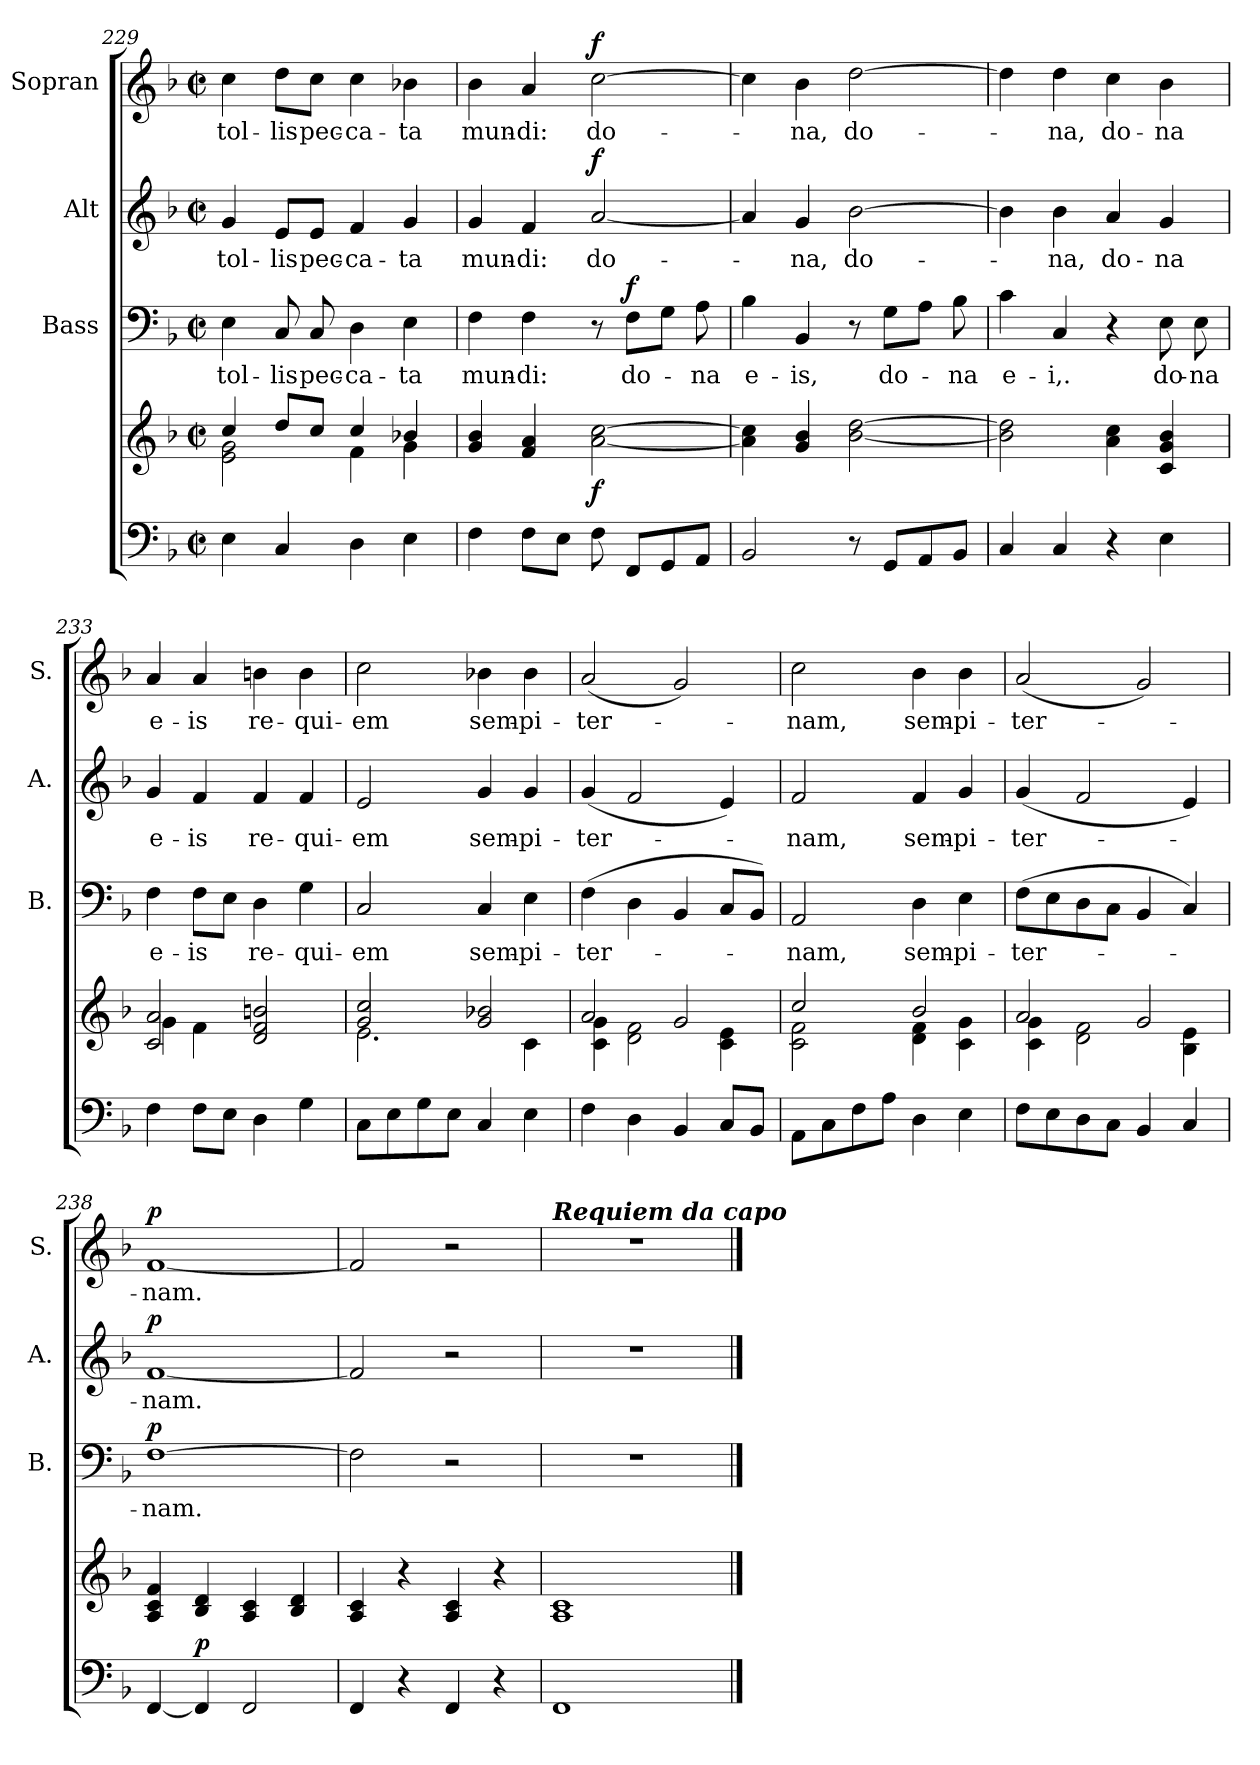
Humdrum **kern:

**kern	**kern	**dynam	**kern	**text	**dynam	**kern	**text	**dynam	**kern	**text	**dynam
*part4	*part4	*part4	*part3	*part3	*part3	*part2	*part2	*part2	*part1	*part1	*part1
*staff5	*staff4	*staff4/5	*staff3	*staff3	*staff3	*staff2	*staff2	*staff2	*staff1	*staff1	*staff1
*	*	*	*I"Bass	*	*	*I"Alt	*	*	*I"Sopran	*	*
*	*	*	*I'B.	*	*	*I'A.	*	*	*I'S.	*	*
*clefF4	*clefG2	*	*clefF4	*	*	*clefG2	*	*	*clefG2	*	*
*k[b-]	*k[b-]	*	*k[b-]	*	*	*k[b-]	*	*	*k[b-]	*	*
*F:	*F:	*	*F:	*	*	*F:	*	*	*F:	*	*
*M2/2	*M2/2	*	*M2/2	*	*	*M2/2	*	*	*M2/2	*	*
*met(c|)	*met(c|)	*	*met(c|)	*	*	*met(c|)	*	*	*met(c|)	*	*
=229	=229	=229	=229	=229	=229	=229	=229	=229	=229	=229	=229
*	*^	*	*	*	*	*	*	*	*	*	*
!	!	!	!	!	!LO:LY:b	!	!	!LO:LY:b	!	!	!LO:LY:b	!
4E\	4cc/	2e\ 2g\	.	4E\	tol-	.	4g/	tol-	.	4cc\	tol-	.
!	!	!	!	!	!LO:LY:b	!	!	!LO:LY:b	!	!	!LO:LY:b	!
4C/	8dd/L	.	.	8C/	-lis	.	8e/L	-lis	.	8dd\L	-lis	.
!	!	!	!	!	!LO:LY:b	!	!	!LO:LY:b	!	!	!LO:LY:b	!
.	8cc/J	.	.	8C/	pec-	.	8e/J	pec-	.	8cc\J	pec-	.
!	!	!	!	!	!LO:LY:b	!	!	!LO:LY:b	!	!	!LO:LY:b	!
4D\	4cc/	4f\	.	4D\	-ca-	.	4f/	-ca-	.	4cc\	-ca-	.
!	!	!	!	!	!LO:LY:b	!	!	!LO:LY:b	!	!	!LO:LY:b	!
4E\	4b-X/	4g\	.	4E\	-ta	.	4g/	-ta	.	4b-X\	-ta	.
!!LO:LB:g=z
=230	=230	=230	=230	=230	=230	=230	=230	=230	=230	=230	=230	=230
!	!	!	!	!	!LO:LY:b	!	!	!LO:LY:b	!	!	!LO:LY:b	!
*	*v	*v	*	*	*	*	*	*	*	*	*	*
4F\	4g/ 4b-/	.	4F\	mun-	.	4g/	mun-	.	4b-\	mun-	.
!	!	!	!	!LO:LY:b	!	!	!LO:LY:b	!	!	!LO:LY:b	!
8F\L	4f/ 4a/	.	4F\	-di:	.	4f/	-di:	.	4a/	-di:	.
8E\J	.	.	.	.	.	.	.	.	.	.	.
!	!	!LO:DY:b	!	!	!	!	!LO:LY:b	!LO:DY:a	!	!LO:LY:b	!LO:DY:a
8F\	[2a\ [2cc\	f	8r	.	.	[2a/	do-	f	[2cc\	do-	f
!	!	!	!	!LO:LY:b	!LO:DY:a	!	!	!	!	!	!
8FF/L	.	.	8F\L	do-	f	.	.	.	.	.	.
8GG/	.	.	8G\J	.	.	.	.	.	.	.	.
!	!	!	!	!LO:LY:b	!	!	!	!	!	!	!
8AA/J	.	.	8A\	-na	.	.	.	.	.	.	.
=231	=231	=231	=231	=231	=231	=231	=231	=231	=231	=231	=231
!	!	!	!	!LO:LY:b	!	!	!	!	!	!	!
2BB-/	4a\] 4cc\]	.	4B-\	e-	.	4a/]	.	.	4cc\]	.	.
!	!	!	!	!LO:LY:b	!	!	!LO:LY:b	!	!	!LO:LY:b	!
.	4g/ 4b-/	.	4BB-/	-is,	.	4g/	-na,	.	4b-\	-na,	.
!	!	!	!	!	!	!	!LO:LY:b	!	!	!LO:LY:b	!
8r	[2b-\ [2dd\	.	8r	.	.	[2b-\	do-	.	[2dd\	do-	.
!	!	!	!	!LO:LY:b	!	!	!	!	!	!	!
8GG/L	.	.	8G\L	do-	.	.	.	.	.	.	.
8AA/	.	.	8A\J	.	.	.	.	.	.	.	.
!	!	!	!	!LO:LY:b	!	!	!	!	!	!	!
8BB-/J	.	.	8B-\	-na	.	.	.	.	.	.	.
=232	=232	=232	=232	=232	=232	=232	=232	=232	=232	=232	=232
!	!	!	!	!LO:LY:b	!	!	!	!	!	!	!
4C/	2b-\] 2dd\]	.	4c\	e-	.	4b-\]	.	.	4dd\]	.	.
!	!	!	!	!LO:LY:b	!	!	!LO:LY:b	!	!	!LO:LY:b	!
4C/	.	.	4C/	-i,.	.	4b-\	-na,	.	4dd\	-na,	.
!	!	!	!	!	!	!	!LO:LY:b	!	!	!LO:LY:b	!
4r	4a\ 4cc\	.	4r	.	.	4a/	do-	.	4cc\	do-	.
!	!	!	!	!LO:LY:b	!	!	!LO:LY:b	!	!	!LO:LY:b	!
4E\	4c/ 4g/ 4b-/	.	8E\	do-	.	4g/	-na	.	4b-\	-na	.
!	!	!	!	!LO:LY:b	!	!	!	!	!	!	!
.	.	.	8E\	-na	.	.	.	.	.	.	.
=233	=233	=233	=233	=233	=233	=233	=233	=233	=233	=233	=233
*	*^	*	*	*	*	*	*	*	*	*	*
!	!	!	!	!	!LO:LY:b	!	!	!LO:LY:b	!	!	!LO:LY:b	!
4F\	2c/ 2a/	4g\	.	4F\	e-	.	4g/	e-	.	4a/	e-	.
!	!	!	!	!	!LO:LY:b	!	!	!LO:LY:b	!	!	!LO:LY:b	!
8F\L	.	4f\	.	8F\L	-is	.	4f/	-is	.	4a/	-is	.
8E\J	.	.	.	8E\J	.	.	.	.	.	.	.	.
!	!	!	!	!	!LO:LY:b	!	!	!LO:LY:b	!	!	!LO:LY:b	!
4D\	2d/ 2f/ 2bn/	2ryy	.	4D\	re-	.	4f/	re-	.	4bn\	re-	.
!	!	!	!	!	!LO:LY:b	!	!	!LO:LY:b	!	!	!LO:LY:b	!
4G\	.	.	.	4G\	-qui-	.	4f/	-qui-	.	4b\	-qui-	.
=234	=234	=234	=234	=234	=234	=234	=234	=234	=234	=234	=234	=234
!	!	!	!	!	!LO:LY:b	!	!	!LO:LY:b	!	!	!LO:LY:b	!
8C\L	2g/ 2cc/	2.e\	.	2C/	-em	.	2e/	-em	.	2cc\	-em	.
8E\	.	.	.	.	.	.	.	.	.	.	.	.
8G\	.	.	.	.	.	.	.	.	.	.	.	.
8E\J	.	.	.	.	.	.	.	.	.	.	.	.
!	!	!	!	!	!LO:LY:b	!	!	!LO:LY:b	!	!	!LO:LY:b	!
4C/	2g/ 2b-X/	.	.	4C/	sem-	.	4g/	sem-	.	4b-X\	sem-	.
!	!	!	!	!	!LO:LY:b	!	!	!LO:LY:b	!	!	!LO:LY:b	!
4E\	.	4c\	.	4E\	-pi-	.	4g/	-pi-	.	4b-\	-pi-	.
!!LO:LB:g=z
=235	=235	=235	=235	=235	=235	=235	=235	=235	=235	=235	=235	=235
!	!	!	!	!	!LO:LY:b	!	!	!LO:LY:b	!	!	!LO:LY:b	!
4F\	2a/	4c\ 4g\	.	(>4F\	-ter-	.	(<4g/	-ter-	.	(<2a/	-ter-	.
4D\	.	2d\ 2f\	.	4D\	.	.	2f/	.	.	.	.	.
4BB-/	2g/	.	.	4BB-/	.	.	.	.	.	2g/)	.	.
8C/L	.	4c\ 4e\	.	8C/L	.	.	4e/)	.	.	.	.	.
8BB-/J	.	.	.	8BB-/J)	.	.	.	.	.	.	.	.
=236	=236	=236	=236	=236	=236	=236	=236	=236	=236	=236	=236	=236
!	!	!	!	!	!LO:LY:b	!	!	!LO:LY:b	!	!	!LO:LY:b	!
8AA\L	2cc/	2c\ 2f\	.	2AA/	-nam,	.	2f/	-nam,	.	2cc\	-nam,	.
8C\	.	.	.	.	.	.	.	.	.	.	.	.
8F\	.	.	.	.	.	.	.	.	.	.	.	.
8A\J	.	.	.	.	.	.	.	.	.	.	.	.
!	!	!	!	!	!LO:LY:b	!	!	!LO:LY:b	!	!	!LO:LY:b	!
4D\	2b-/	4d\ 4f\	.	4D\	sem-	.	4f/	sem-	.	4b-\	sem-	.
!	!	!	!	!	!LO:LY:b	!	!	!LO:LY:b	!	!	!LO:LY:b	!
4E\	.	4c\ 4g\	.	4E\	-pi-	.	4g/	-pi-	.	4b-\	-pi-	.
=237	=237	=237	=237	=237	=237	=237	=237	=237	=237	=237	=237	=237
!	!	!	!	!	!LO:LY:b	!	!	!LO:LY:b	!	!	!LO:LY:b	!
8F\L	2a/	4c\ 4g\	.	(>8F\L	-ter-	.	(<4g/	-ter-	.	(<2a/	-ter-	.
8E\	.	.	.	8E\	.	.	.	.	.	.	.	.
8D\	.	2d\ 2f\	.	8D\	.	.	2f/	.	.	.	.	.
8C\J	.	.	.	8C\J	.	.	.	.	.	.	.	.
4BB-/	2g/	.	.	4BB-/	.	.	.	.	.	2g/)	.	.
4C/	.	4B-\ 4e\	.	4C/)	.	.	4e/)	.	.	.	.	.
=238	=238	=238	=238	=238	=238	=238	=238	=238	=238	=238	=238	=238
!	!	!	!	!	!LO:LY:b	!LO:DY:a	!	!LO:LY:b	!LO:DY:a	!	!LO:LY:b	!LO:DY:a
*	*v	*v	*	*	*	*	*	*	*	*	*	*
[4FF/	4A/ 4c/ 4f/	.	[1F	-nam.	p	[1f	-nam.	p	[1f	-nam.	p
!	!	!LO:DY:a=2	!	!	!	!	!	!	!	!	!
4FF/]	4B-/ 4d/	p	.	.	.	.	.	.	.	.	.
2FF/	4A/ 4c/	.	.	.	.	.	.	.	.	.	.
.	4B-/ 4d/	.	.	.	.	.	.	.	.	.	.
=239	=239	=239	=239	=239	=239	=239	=239	=239	=239	=239	=239
4FF/	4A/ 4c/	.	2F\]	.	.	2f/]	.	.	2f/]	.	.
4r	4r	.	.	.	.	.	.	.	.	.	.
4FF/	4A/ 4c/	.	2r	.	.	2r	.	.	2r	.	.
4r	4r	.	.	.	.	.	.	.	.	.	.
=240	=240	=240	=240	=240	=240	=240	=240	=240	=240	=240	=240
!	!	!	!	!	!	!	!	!	!LO:TX:a:Bi:t=Requiem da capo	!	!
1FF	1A 1c	.	1r	.	.	1r	.	.	1r	.	.
==	==	==	==	==	==	==	==	==	==	==	==
*-	*-	*-	*-	*-	*-	*-	*-	*-	*-	*-	*-
